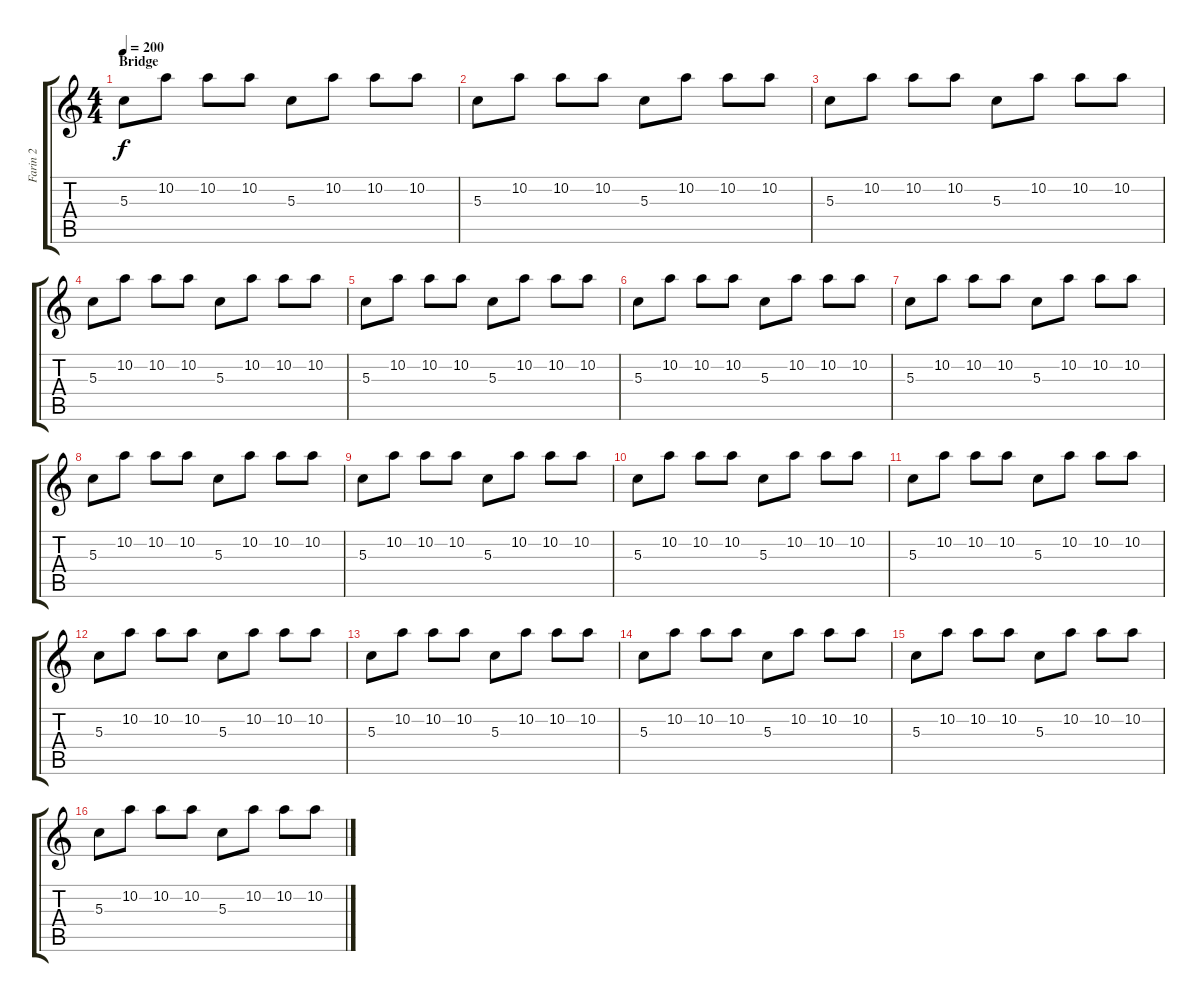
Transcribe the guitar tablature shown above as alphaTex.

\track ("Farin 2" "Farin 2") {instrument overdrivenguitar}
\staff {score tabs}
\tuning (E4 B3 G3 D3 A2 E2) {hide}
\ts (4 4)
\section ("" "Bridge")
\tempo 200
\clef g2
\ks c
5.3.8{dy f volume 6 instrument electricguitarjazz} 10.2.8 10.2.8 10.2.8 5.3.8 10.2.8 10.2.8 10.2.8 |
5.3.8 10.2.8 10.2.8 10.2.8 5.3.8 10.2.8 10.2.8 10.2.8 |
5.3.8 10.2.8 10.2.8 10.2.8 5.3.8 10.2.8 10.2.8 10.2.8 |
5.3.8 10.2.8 10.2.8 10.2.8 5.3.8 10.2.8 10.2.8 10.2.8 |
5.3.8 10.2.8 10.2.8 10.2.8 5.3.8 10.2.8 10.2.8 10.2.8 |
5.3.8 10.2.8 10.2.8 10.2.8 5.3.8 10.2.8 10.2.8 10.2.8 |
5.3.8 10.2.8 10.2.8 10.2.8 5.3.8 10.2.8 10.2.8 10.2.8 |
5.3.8 10.2.8 10.2.8 10.2.8 5.3.8 10.2.8 10.2.8 10.2.8 |
5.3.8 10.2.8 10.2.8 10.2.8 5.3.8 10.2.8 10.2.8 10.2.8 |
5.3.8 10.2.8 10.2.8 10.2.8 5.3.8 10.2.8 10.2.8 10.2.8 |
5.3.8 10.2.8 10.2.8 10.2.8 5.3.8 10.2.8 10.2.8 10.2.8 |
5.3.8 10.2.8 10.2.8 10.2.8 5.3.8 10.2.8 10.2.8 10.2.8 |
5.3.8 10.2.8 10.2.8 10.2.8 5.3.8 10.2.8 10.2.8 10.2.8 |
5.3.8 10.2.8 10.2.8 10.2.8 5.3.8 10.2.8 10.2.8 10.2.8 |
5.3.8 10.2.8 10.2.8 10.2.8 5.3.8 10.2.8 10.2.8 10.2.8 |
5.3.8 10.2.8 10.2.8 10.2.8 5.3.8 10.2.8 10.2.8 10.2.8
